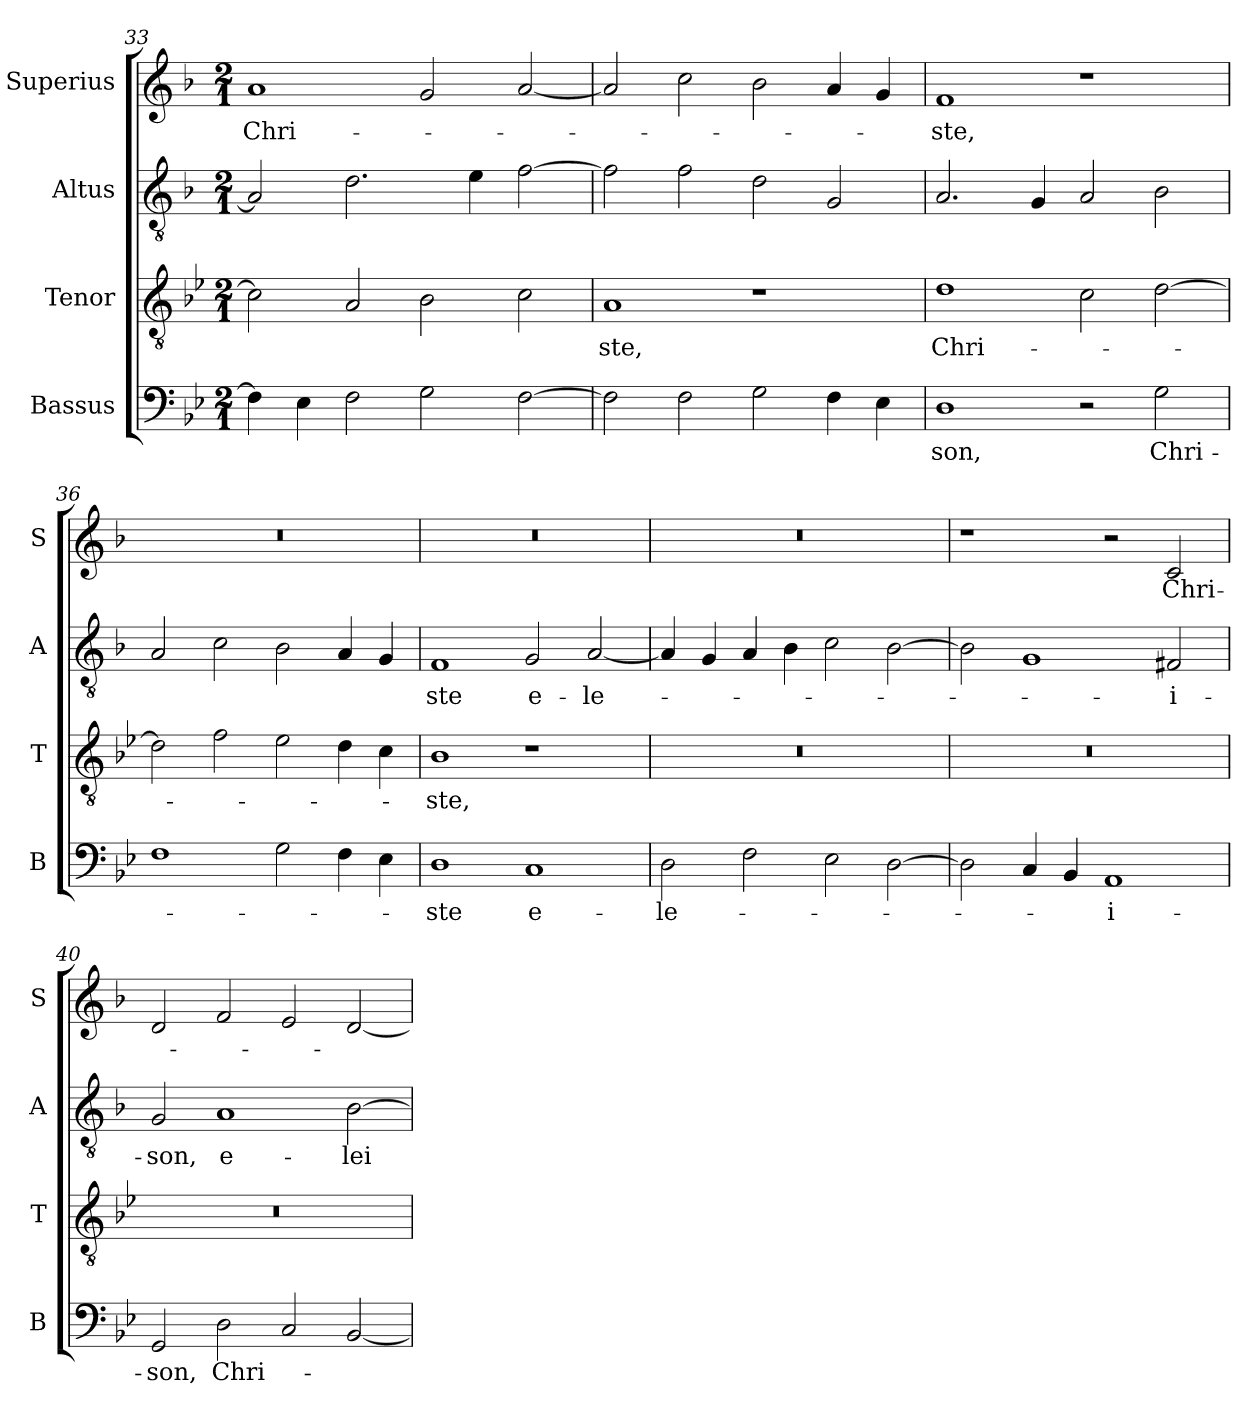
**kern	**text	**kern	**text	**kern	**text	**kern	**text
*part4	*part4	*part3	*part3	*part2	*part2	*part1	*part1
*staff4	*staff4	*staff3	*staff3	*staff2	*staff2	*staff1	*staff1
*I"Bassus	*	*I"Tenor	*	*I"Altus	*	*I"Superius	*
*I'B	*	*I'T	*	*I'A	*	*I'S	*
*clefF4	*	*clefGv2	*	*clefGv2	*	*clefG2	*
*k[b-e-]	*	*k[b-e-]	*	*k[b-]	*	*k[b-]	*
*M2/1	*	*M2/1	*	*M2/1	*	*M2/1	*
=33	=33	=33	=33	=33	=33	=33	=33
4F\]	.	2c\]	.	2A/]	.	1a	Chri-
4E-\	.	.	.	.	.	.	.
2F\	.	2A/	.	2.d\	.	.	.
2G\	.	2B-\	.	.	.	2g/	.
.	.	.	.	4e\	.	.	.
[2F\	.	2c\	.	[2f\	.	[2a/	.
=34	=34	=34	=34	=34	=34	=34	=34
2F\]	.	1A	-ste,	2f\]	.	2a/]	.
2F\	.	.	.	2f\	.	2cc\	.
2G\	.	1r	.	2d\	.	2b-\	.
4F\	.	.	.	2G/	.	4a/	.
4E-\	.	.	.	.	.	4g/	.
=35	=35	=35	=35	=35	=35	=35	=35
1D	-son,	1d	Chri-	2.A/	.	1f	-ste,
.	.	.	.	4G/	.	.	.
2r	.	2c\	.	2A/	.	1r	.
2G\	Chri-	[2d\	.	2B-\	.	.	.
=36	=36	=36	=36	=36	=36	=36	=36
1F	.	2d\]	.	2A/	.	0r	.
.	.	2f\	.	2c\	.	.	.
2G\	.	2e-\	.	2B-\	.	.	.
4F\	.	4d\	.	4A/	.	.	.
4E-\	.	4c\	.	4G/	.	.	.
=37	=37	=37	=37	=37	=37	=37	=37
1D	-ste	1B-	-ste,	1F	-ste	0r	.
1C	e-	1r	.	2G/	e-	.	.
.	.	.	.	[2A/	-le-	.	.
=38	=38	=38	=38	=38	=38	=38	=38
2D\	-le-	0r	.	4A/]	.	0r	.
.	.	.	.	4G/	.	.	.
2F\	.	.	.	4A/	.	.	.
.	.	.	.	4B-\	.	.	.
2E-\	.	.	.	2c\	.	.	.
[2D\	.	.	.	[2B-\	.	.	.
=39	=39	=39	=39	=39	=39	=39	=39
2D\]	.	0r	.	2B-\]	.	1r	.
4C/	.	.	.	1G	.	.	.
4BB-/	.	.	.	.	.	.	.
1AA	-i-	.	.	.	.	2r	.
.	.	.	.	2F#X/	-i-	2c/	Chri-
=40	=40	=40	=40	=40	=40	=40	=40
2GG/	-son,	0r	.	2G/	-son,	2d/	.
2D\	Chri-	.	.	1A	e-	2f/	.
2C/	.	.	.	.	.	2e/	.
[2BB-/	.	.	.	[2B-\	-lei-	[2d/	.
=	=	=	=	=	=	=	=
*-	*-	*-	*-	*-	*-	*-	*-
